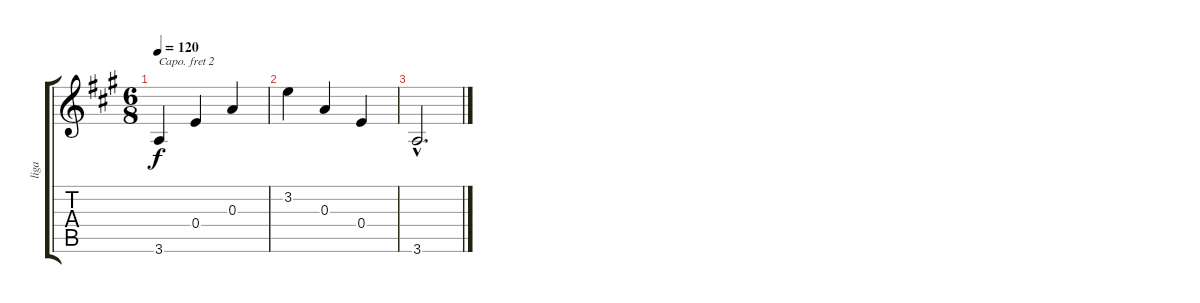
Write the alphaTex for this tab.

\track ("liga" "liga") {instrument acousticguitarsteel}
\staff {score tabs}
\capo 2
\tuning (E4 B3 G3 D3 A2 E2) {hide}
\ts (6 8)
\tempo 120
\clef g2
\ks a
3.6.4{dy f} 0.4.4 0.3.4 |
3.2.4 0.3.4 0.4.4 |
3.6{hac}.2{d}
